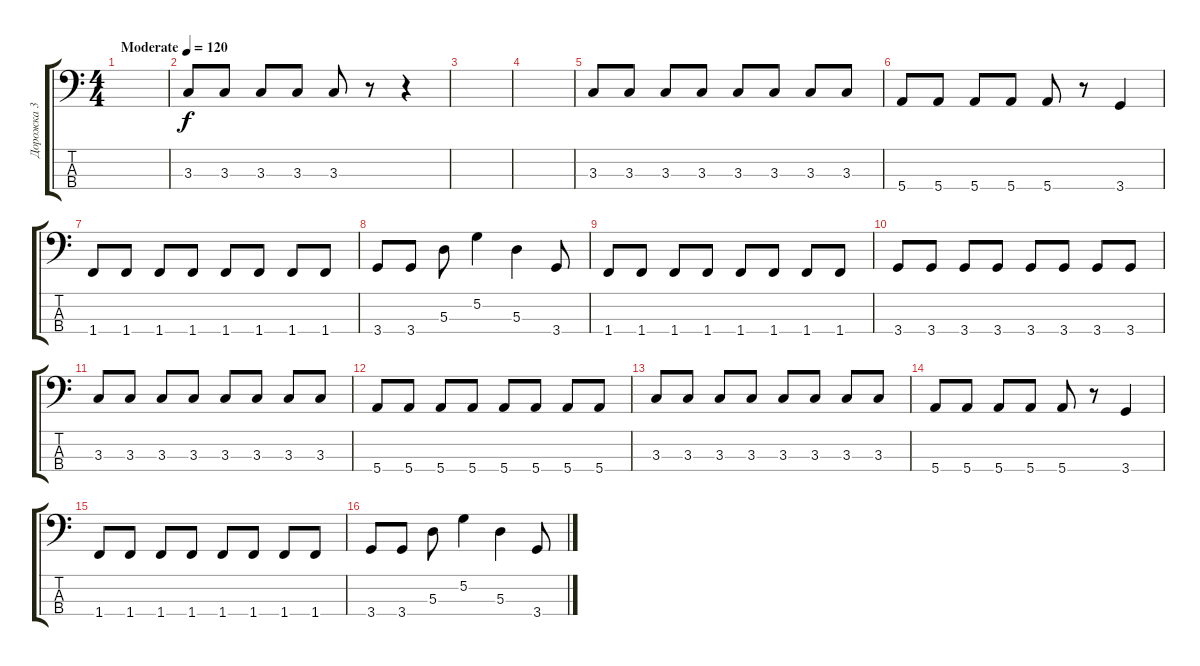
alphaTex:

\track ("Дорожка 3" "Дорожка 3") {instrument slapbass2}
\staff {score tabs}
\tuning (G2 D2 A1 E1) {hide}
\ts (4 4)
\tempo (120 "Moderate")
\clef f4
\ks c
|
3.3.8 3.3.8 3.3.8 3.3.8 3.3.8 r.8 r.4 |
|
|
3.3.8 3.3.8 3.3.8 3.3.8 3.3.8 3.3.8 3.3.8 3.3.8 |
5.4.8 5.4.8 5.4.8 5.4.8 5.4.8 r.8 3.4.4 |
1.4.8 1.4.8 1.4.8 1.4.8 1.4.8 1.4.8 1.4.8 1.4.8 |
3.4.8 3.4.8 5.3.8 5.2.4 5.3.4 3.4.8 |
1.4.8 1.4.8 1.4.8 1.4.8 1.4.8 1.4.8 1.4.8 1.4.8 |
3.4.8 3.4.8 3.4.8 3.4.8 3.4.8 3.4.8 3.4.8 3.4.8 |
3.3.8 3.3.8 3.3.8 3.3.8 3.3.8 3.3.8 3.3.8 3.3.8 |
5.4.8 5.4.8 5.4.8 5.4.8 5.4.8 5.4.8 5.4.8 5.4.8 |
3.3.8 3.3.8 3.3.8 3.3.8 3.3.8 3.3.8 3.3.8 3.3.8 |
5.4.8 5.4.8 5.4.8 5.4.8 5.4.8 r.8 3.4.4 |
1.4.8 1.4.8 1.4.8 1.4.8 1.4.8 1.4.8 1.4.8 1.4.8 |
3.4.8 3.4.8 5.3.8 5.2.4 5.3.4 3.4.8
